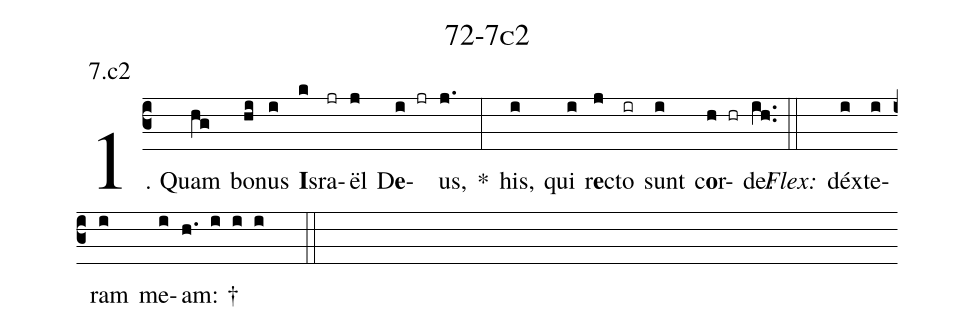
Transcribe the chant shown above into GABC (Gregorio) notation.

name: 72-7c2;
annotation: 7.c2;
%%
(c3)1. Quam(hg) bo(hi)nus(i) <b>I</b>s(k)ra(jr)ël(j) D<b>e</b>(i jr)us,(j.) *(:) his,(i) qui(i) r<b>e</b>c(j)to(ir) sunt(i) c<b>o</b>r(h hr)de!(ih..) (::)
<i>Flex:</i>()  déx(i)te(i)ram(i) me(i)am: †(h. i i i  ::)
